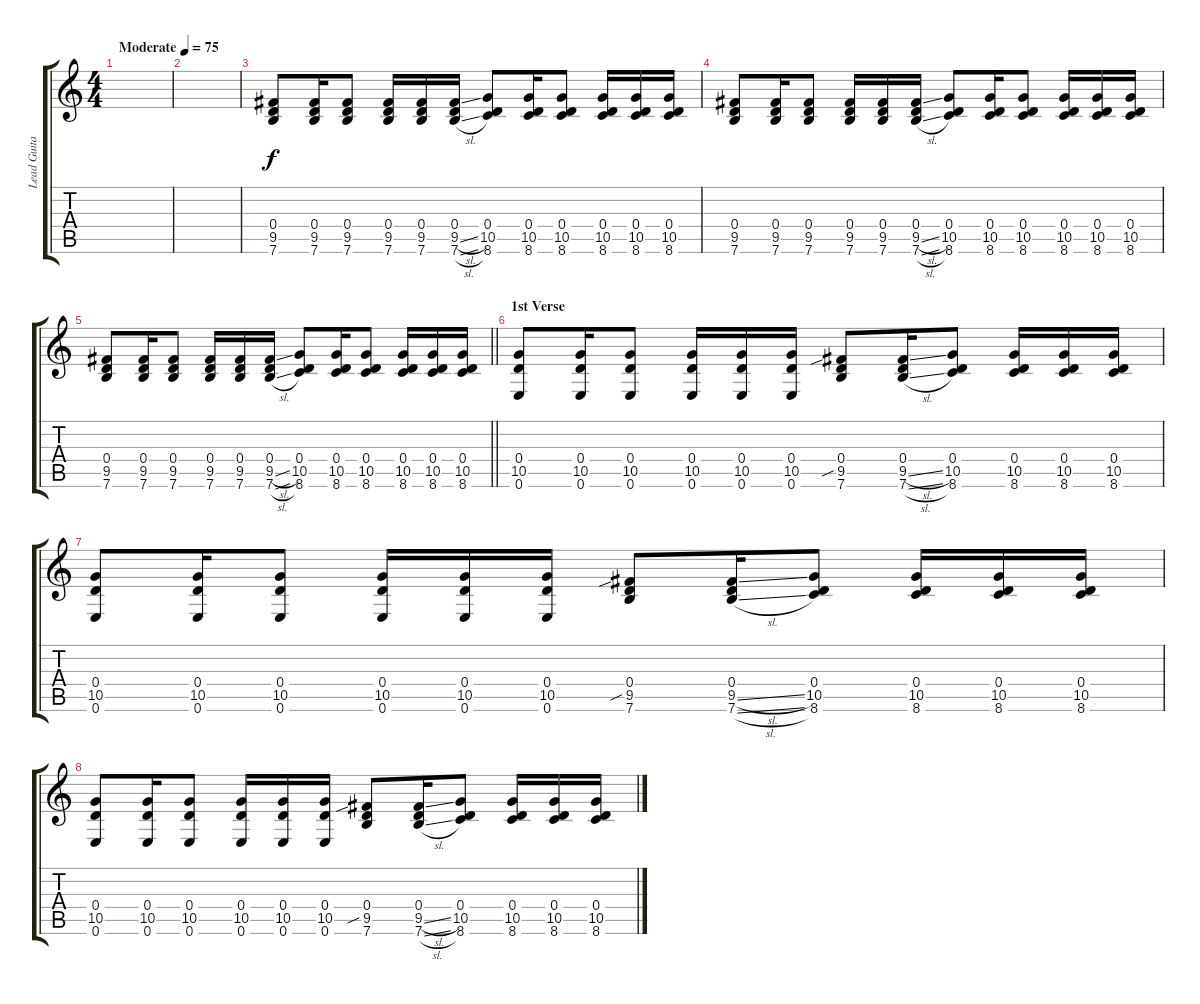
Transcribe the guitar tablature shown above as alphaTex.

\track ("Lead Guitar" "Lead Guita") {instrument electricguitarjazz}
\staff {score tabs}
\tuning (E4 B3 G3 D3 A2 E2) {hide}
\ts (4 4)
\tempo (75 "Moderate")
\clef g2
\ks c
|
|
(0.4 9.5 7.6).8 (0.4 9.5 7.6).16 (0.4 9.5 7.6).8 (0.4 9.5 7.6).16 (0.4 9.5 7.6).16 (0.4 9.5{sl} 7.6{sl}).16 (0.4 10.5 8.6).8 (0.4 10.5 8.6).16 (0.4 10.5 8.6).8 (0.4 10.5 8.6).16 (0.4 10.5 8.6).16 (0.4 10.5 8.6).16 |
(0.4 9.5 7.6).8 (0.4 9.5 7.6).16 (0.4 9.5 7.6).8 (0.4 9.5 7.6).16 (0.4 9.5 7.6).16 (0.4 9.5{sl} 7.6{sl}).16 (0.4 10.5 8.6).8 (0.4 10.5 8.6).16 (0.4 10.5 8.6).8 (0.4 10.5 8.6).16 (0.4 10.5 8.6).16 (0.4 10.5 8.6).16 |
\barLineRight lightlight
(0.4 9.5 7.6).8 (0.4 9.5 7.6).16 (0.4 9.5 7.6).8 (0.4 9.5 7.6).16 (0.4 9.5 7.6).16 (0.4 9.5{sl} 7.6{sl}).16 (0.4 10.5 8.6).8 (0.4 10.5 8.6).16 (0.4 10.5 8.6).8 (0.4 10.5 8.6).16 (0.4 10.5 8.6).16 (0.4 10.5 8.6).16 |
\section ("" "1st Verse")
(0.4 10.5 0.6).8 (0.4 10.5 0.6).16 (0.4 10.5 0.6).8 (0.4 10.5 0.6).16 (0.4 10.5 0.6).16 (0.4 10.5 0.6).16 (0.4 9.5{sib} 7.6).8 (0.4 9.5{sl} 7.6{sl}).16 (0.4 10.5 8.6).8 (0.4 10.5 8.6).16 (0.4 10.5 8.6).16 (0.4 10.5 8.6).16 |
(0.4 10.5 0.6).8 (0.4 10.5 0.6).16 (0.4 10.5 0.6).8 (0.4 10.5 0.6).16 (0.4 10.5 0.6).16 (0.4 10.5 0.6).16 (0.4 9.5{sib} 7.6).8 (0.4 9.5{sl} 7.6{sl}).16 (0.4 10.5 8.6).8 (0.4 10.5 8.6).16 (0.4 10.5 8.6).16 (0.4 10.5 8.6).16 |
(0.4 10.5 0.6).8 (0.4 10.5 0.6).16 (0.4 10.5 0.6).8 (0.4 10.5 0.6).16 (0.4 10.5 0.6).16 (0.4 10.5 0.6).16 (0.4 9.5{sib} 7.6).8 (0.4 9.5{sl} 7.6{sl}).16 (0.4 10.5 8.6).8 (0.4 10.5 8.6).16 (0.4 10.5 8.6).16 (0.4 10.5 8.6).16
